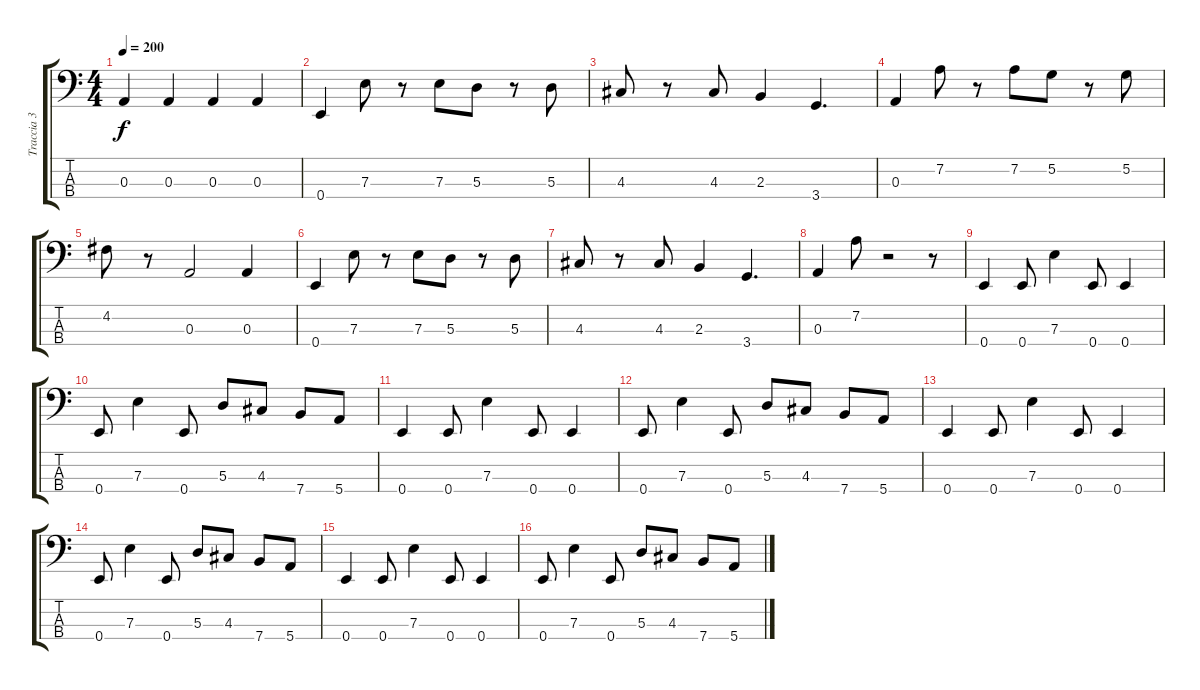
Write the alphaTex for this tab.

\track ("Traccia 3" "Traccia 3") {instrument electricbassfinger}
\staff {score tabs}
\tuning (G2 D2 A1 E1) {hide}
\ts (4 4)
\tempo 200
\clef f4
\ks c
0.3.4{dy f} 0.3.4 0.3.4 0.3.4 |
0.4.4 7.3.8 r.8 7.3.8 5.3.8 r.8 5.3.8 |
4.3.8 r.8 4.3.8 2.3.4 3.4.4{d} |
0.3.4 7.2.8 r.8 7.2.8 5.2.8 r.8 5.2.8 |
4.2.8 r.8 0.3.2 0.3.4 |
0.4.4 7.3.8 r.8 7.3.8 5.3.8 r.8 5.3.8 |
4.3.8 r.8 4.3.8 2.3.4 3.4.4{d} |
0.3.4 7.2.8 r.2 r.8 |
0.4.4 0.4.8 7.3.4 0.4.8 0.4.4 |
0.4.8 7.3.4 0.4.8 5.3.8 4.3.8 7.4.8 5.4.8 |
0.4.4 0.4.8 7.3.4 0.4.8 0.4.4 |
0.4.8 7.3.4 0.4.8 5.3.8 4.3.8 7.4.8 5.4.8 |
0.4.4 0.4.8 7.3.4 0.4.8 0.4.4 |
0.4.8 7.3.4 0.4.8 5.3.8 4.3.8 7.4.8 5.4.8 |
0.4.4 0.4.8 7.3.4 0.4.8 0.4.4 |
0.4.8 7.3.4 0.4.8 5.3.8 4.3.8 7.4.8 5.4.8
